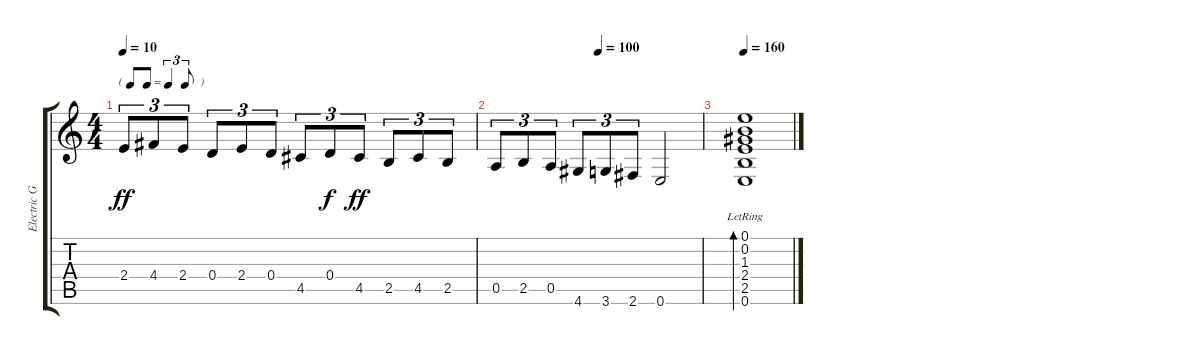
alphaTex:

\track ("Electric Guitar" "Electric G") {instrument acousticguitarsteel}
\staff {score tabs}
\tuning (E4 B3 G3 D3 A2 E2) {hide}
\ts (4 4)
\tf triplet8th
\tempo 10
\clef g2
\ks c
2.4.8{tu (3 2) dy ff} 4.4.8{tu (3 2)} 2.4.8{tu (3 2)} 0.4.8{tu (3 2)} 2.4.8{tu (3 2)} 0.4.8{tu (3 2)} 4.5.8{tu (3 2)} 0.4.8{tu (3 2) dy f} 4.5.8{tu (3 2) dy ff} 2.5.8{tu (3 2)} 4.5.8{tu (3 2)} 2.5.8{tu (3 2)} |
\tempo (100 0.5)
0.5.8{tu (3 2)} 2.5.8{tu (3 2)} 0.5.8{tu (3 2)} 4.6.8{tu (3 2)} 3.6.8{tu (3 2)} 2.6.8{tu (3 2)} 0.6.2 |
\tempo 160
(0.1{lr} 0.2{lr} 1.3{lr} 2.4{lr} 2.5{lr} 0.6{lr}).1{bd 480}
